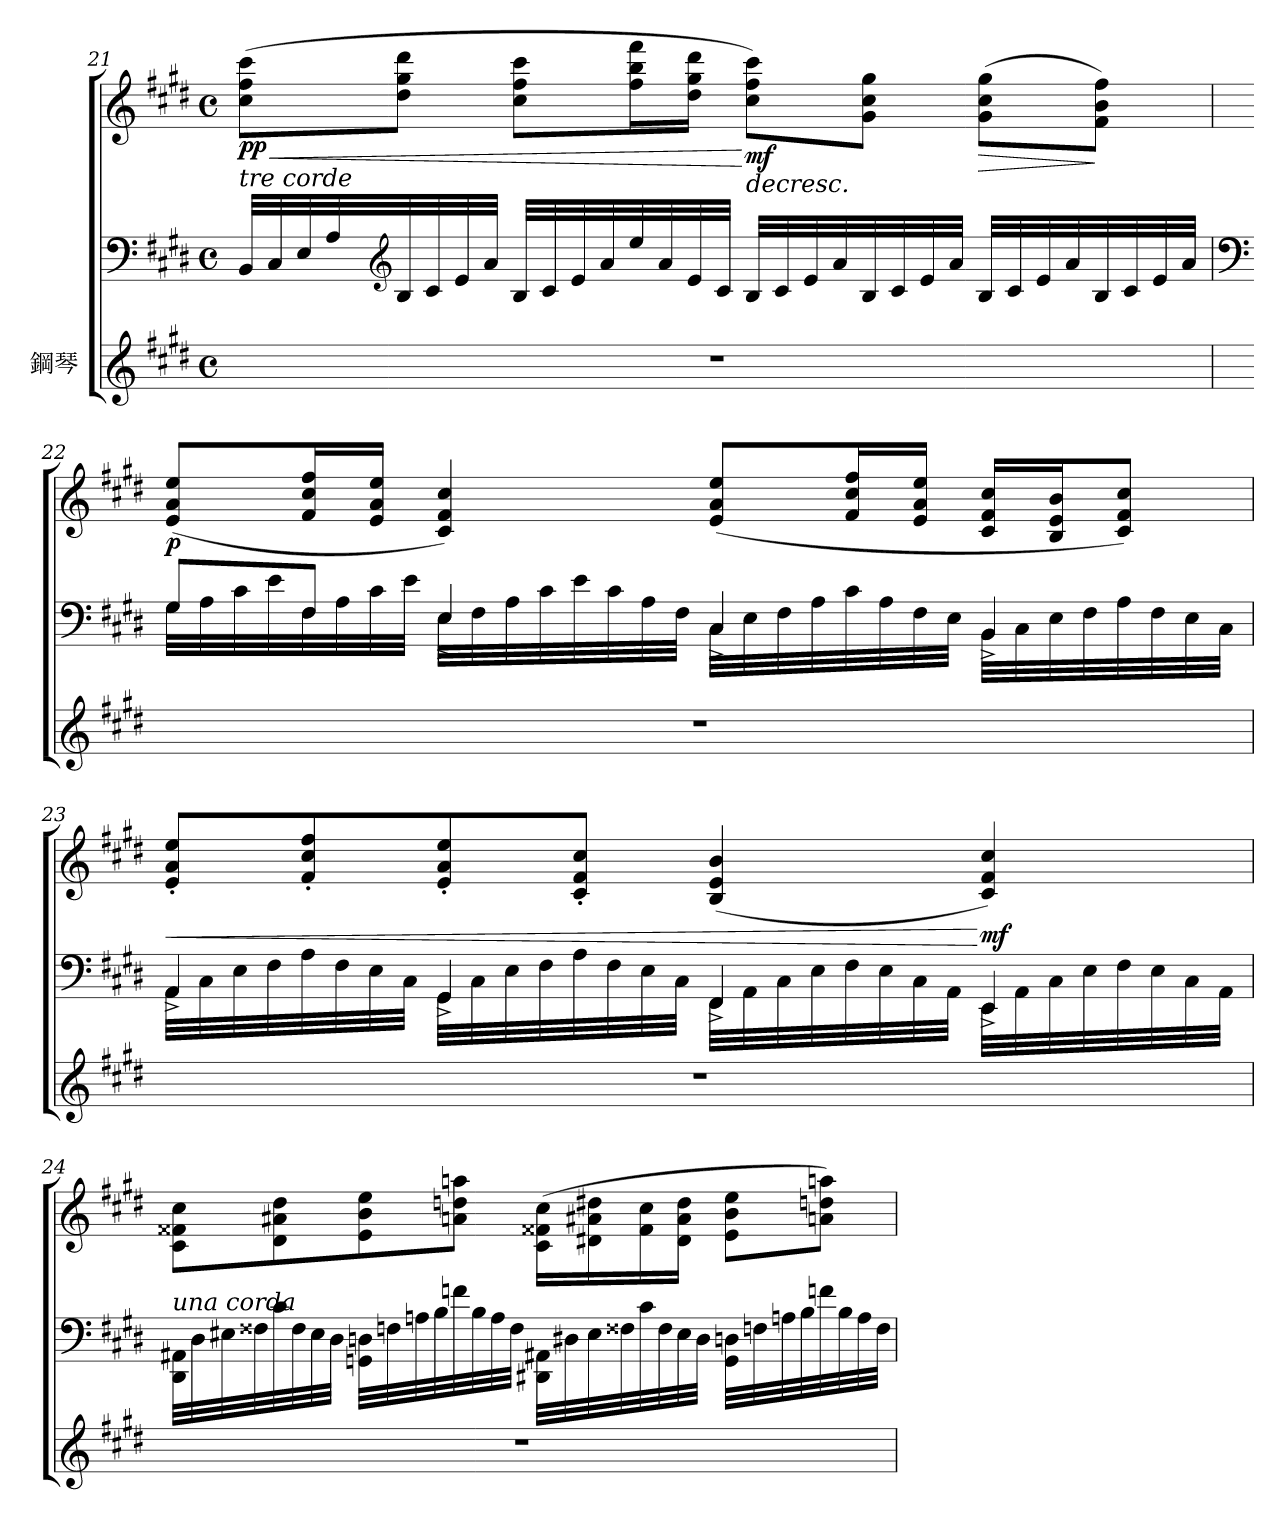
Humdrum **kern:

**kern	**kern	**kern	**dynam
*part1	*part1	*part1	*part1
*staff3	*staff2	*staff1	*staff1/2/3
*I"鋼琴	*	*	*
!!LO:LB:g=z
*clefG2	*clefF4	*clefG2	*
*k[f#c#g#d#]	*k[f#c#g#d#]	*k[f#c#g#d#]	*
*M4/4	*M4/4	*M4/4	*
*met(c)	*met(c)	*met(c)	*
=21	=21	=21	=21
!	!	!LO:TX:b:i:t=tre corde	!
!	!	!	!LO:HP:b
!	!	!	!LO:DY:n=1:b
1r	32BB/LLL	(>8cc#\ 8ff#\ 8ccc#\L	< pp
.	32C#/	.	.
.	32E/	.	.
.	32A/	.	.
*	*clefG2	*	*
.	32B/	8dd#\ 8gg#\ 8ddd#\J	.
.	32c#/	.	.
.	32e/	.	.
.	32a/JJJ	.	.
.	32B/LLL	8cc#\ 8ff#\ 8ccc#\L	.
.	32c#/	.	.
.	32e/	.	.
.	32a/	.	.
.	32ee/	16ff#\ 16bb\ 16fff#\L	.
.	32a/	.	.
.	32e/	16dd#\ 16gg#\ 16ddd#\JJ	.
.	32c#/JJJ	.	.
!	!	!	!LO:HP:n=1:b
!	!	!	!LO:DY:n=2:b
.	32B/LLL	8cc#\ 8ff#\ 8ccc#\L)	[ > mf
.	32c#/	.	.
.	32e/	.	.
.	32a/	.	.
.	32B/	8g#\ 8cc#\ 8gg#\J	.
.	32c#/	.	.
.	32e/	.	.
.	32a/JJJ	.	.
!	!	!	!LO:HP:b
.	32B/LLL	(>8g#\ 8cc#\ 8gg#\L	>
.	32c#/	.	.
.	32e/	.	.
.	32a/	.	.
.	32B/	8f#\ 8b\ 8ff#\J)	]
.	32c#/	.	.
.	32e/	.	.
.	32a/JJJ	.	.
.	.	.	]
=22	=22	=22	=22
*	*clefF4	*	*
*	*^	*	*
!	!	!	!	!LO:DY:b
1r	32G#\LLL	8G#/L	(<8e/ 8a/ 8ee/L	p
.	32A\	.	.	.
.	32c#\	.	.	.
.	32e\	.	.	.
.	32F#\	8F#/J	16f#/ 16cc#/ 16ff#/L	.
.	32A\	.	.	.
.	32c#\	.	16e/ 16a/ 16ee/JJ	.
.	32e\JJJ	.	.	.
.	32E\LLL	(<4E^/	4c#/ 4f#/ 4cc#/)	.
.	32F#\	.	.	.
.	32A\	.	.	.
.	32c#\	.	.	.
.	32e\	.	.	.
.	32c#\	.	.	.
.	32A\	.	.	.
.	32F#\JJJ	.	.	.
.	32C#\LLL	4C#^/	(<8e/ 8a/ 8ee/L	.
.	32E\	.	.	.
.	32F#\	.	.	.
.	32A\	.	.	.
.	32c#\	.	16f#/ 16cc#/ 16ff#/L	.
.	32A\	.	.	.
.	32F#\	.	16e/ 16a/ 16ee/JJ	.
.	32E\JJJ	.	.	.
.	32BB\LLL	4BB^/	16c#/ 16f#/ 16cc#/LL	.
.	32C#\	.	.	.
.	32E\	.	16B/ 16e/ 16b/J	.
.	32F#\	.	.	.
.	32A\	.	8c#/ 8f#/ 8cc#/J)	.
.	32F#\	.	.	.
.	32E\	.	.	.
.	32C#\JJJ	.	.	.
!!LO:LB:g=z
=23	=23	=23	=23	=23
!	!	!	!	!LO:HP:b
1r	32AA\LLL	4AA^/	8e/' 8a/' 8ee/'L	<
.	32C#\	.	.	.
.	32E\	.	.	.
.	32F#\	.	.	.
.	32A\	.	8f#/' 8cc#/' 8ff#/'	.
.	32F#\	.	.	.
.	32E\	.	.	.
.	32C#\JJJ	.	.	.
.	32GG#\LLL	(>4GG#^/	8e/' 8a/' 8ee/'	.
.	32C#\	.	.	.
.	32E\	.	.	.
.	32F#\	.	.	.
.	32A\	.	8c#/' 8f#/' 8cc#/'J)	.
.	32F#\	.	.	.
.	32E\	.	.	.
.	32C#\JJJ	.	.	.
.	32FF#\LLL	4FF#^/	(<4B/ 4e/ 4b/	.
.	32AA\	.	.	.
.	32C#\	.	.	.
.	32E\	.	.	.
.	32F#\	.	.	.
.	32E\	.	.	.
.	32C#\	.	.	.
.	32AA\JJJ	.	.	.
!	!	!	!	!LO:DY:n=1:b
.	32EE\LLL	4EE^/	4c#/ 4f#/ 4cc#/)	[ mf
.	32AA\	.	.	.
.	32C#\	.	.	.
.	32E\	.	.	.
.	32F#\	.	.	.
.	32E\	.	.	.
.	32C#\	.	.	.
.	32AA\JJJ	.	.	.
*	*v	*v	*	*
!!LO:LB:g=z
=24	=24	=24	=24
!	!LO:TX:a:i:t=una corda	!	!
!	!	!	!LO:DY:b
1r	32DD#\ 32AA#X\LLL	8c#\ 8f##X\ 8cc#\L	other-dynamics
.	32D#\	.	.
.	32E#X\	.	.
.	32F##X\	.	.
.	32c#\	8d#\ 8a#X\ 8dd#\	.
.	32F##\	.	.
.	32E#\	.	.
.	32D#\JJJ	.	.
.	32GGn\ 32Dn\LLL	8e\ 8b\ 8ee\	.
.	32Fn\	.	.
.	32An\	.	.
.	32B\	.	.
.	32fn\	8an\ 8ddn\ 8aan\J)	.
.	32B\	.	.
.	32A\	.	.
.	32F\JJJ	.	.
.	32DD#X\ 32AA#X\LLL	(>16c#\ 16f##X\ 16cc#\LL	.
.	32D#X\	.	.
.	32E#\	16d#X\ 16a#X\ 16dd#X\	.
.	32F##X\	.	.
.	32c#\	16f##\ 16cc#\	.
.	32F##\	.	.
.	32E#\	16d#\ 16a#\ 16dd#\JJ	.
.	32D#\JJJ	.	.
.	32GG\ 32Dn\LLL	8e\ 8b\ 8ee\L	.
.	32Fn\	.	.
.	32An\	.	.
.	32B\	.	.
.	32fn\	8an\ 8ddn\ 8aan\J)	.
.	32B\	.	.
.	32A\	.	.
.	32F\JJJ	.	.
=	=	=	=
*-	*-	*-	*-
